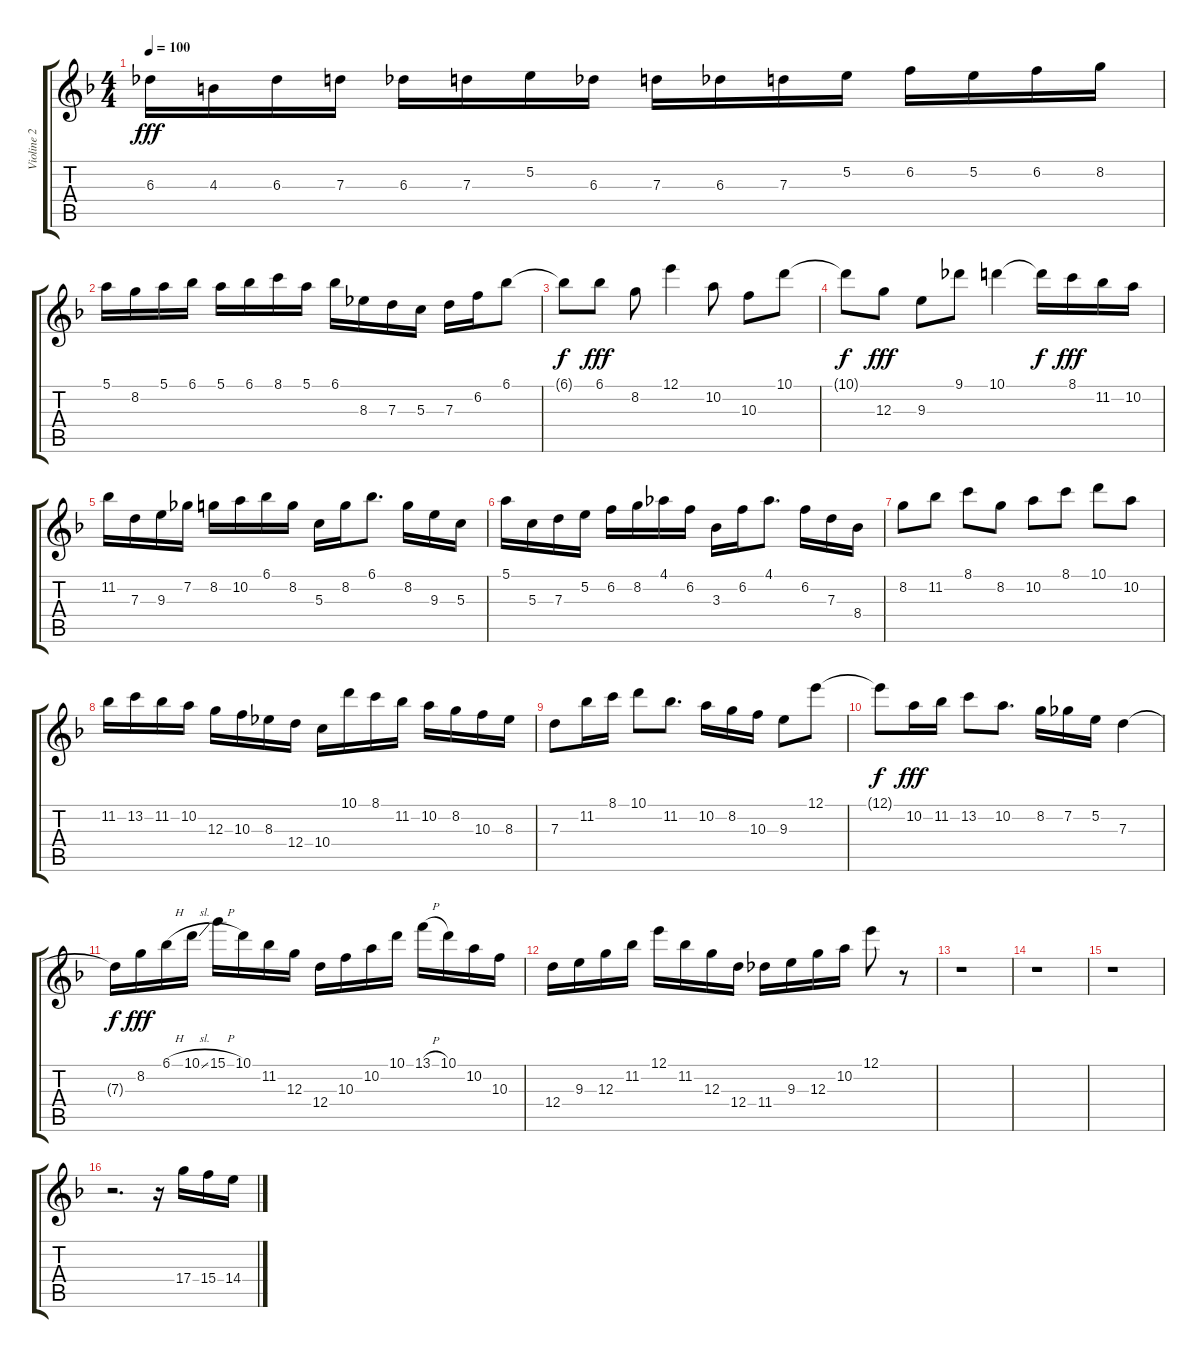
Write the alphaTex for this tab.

\track ("Violine 2 (Solo)" "Violine 2 ") {instrument overdrivenguitar}
\staff {score tabs}
\tuning (E4 B3 G3 D3 A2 E2) {hide}
\ts (4 4)
\tempo 100
\clef g2
\ks dminor
6.3.16{dy fff} 4.3.16 6.3.16 7.3.16 6.3.16 7.3.16 5.2.16 6.3.16 7.3.16 6.3.16 7.3.16 5.2.16 6.2.16 5.2.16 6.2.16 8.2.16 |
5.1.16 8.2.16 5.1.16 6.1.16 5.1.16 6.1.16 8.1.16 5.1.16 6.1.16 8.3.16 7.3.16 5.3.16 7.3.16 6.2.16 6.1.8 |
6.1{t}.8{dy f} 6.1.8{dy fff} 8.2.8 12.1.4 10.2.8 10.3.8 10.1.8 |
10.1{t}.8{dy f} 12.3.8{dy fff} 9.3.8 9.1.8 10.1.4 10.1{t}.16{dy f} 8.1.16{dy fff} 11.2.16 10.2.16 |
11.2.16 7.3.16 9.3.16 7.2.16 8.2.16 10.2.16 6.1.16 8.2.16 5.3.16 8.2.16 6.1.8{d} 8.2.16 9.3.16 5.3.16 |
5.1.16 5.3.16 7.3.16 5.2.16 6.2.16 8.2.16 4.1.16 6.2.16 3.3.16 6.2.16 4.1.8{d} 6.2.16 7.3.16 8.4.16 |
8.2.8 11.2.8 8.1.8 8.2.8 10.2.8 8.1.8 10.1.8 10.2.8 |
11.2.16 13.2.16 11.2.16 10.2.16 12.3.16 10.3.16 8.3.16 12.4.16 10.4.16 10.1.16 8.1.16 11.2.16 10.2.16 8.2.16 10.3.16 8.3.16 |
7.3.8 11.2.16 8.1.16 10.1.8 11.2.8{d} 10.2.16 8.2.16 10.3.16 9.3.8 12.1.8 |
12.1{t}.8{dy f} 10.2.16{dy fff} 11.2.16 13.2.8 10.2.8{d} 8.2.16 7.2.16 5.2.16 7.3.4 |
7.3{t}.16{dy f} 8.2.16{dy fff} 6.1{h}.16 10.1{sl}.16 15.1{h}.16 10.1.16 11.2.16 12.3.16 12.4.16 10.3.16 10.2.16 10.1.16 13.1{h}.16 10.1.16 10.2.16 10.3.16 |
12.4.16 9.3.16 12.3.16 11.2.16 12.1.16 11.2.16 12.3.16 12.4.16 11.4.16 9.3.16 12.3.16 10.2.16 12.1.8 r.8 |
r.1 |
r.1 |
r.1 |
r.2{d} r.16 17.4.16 15.4.16 14.4.16
